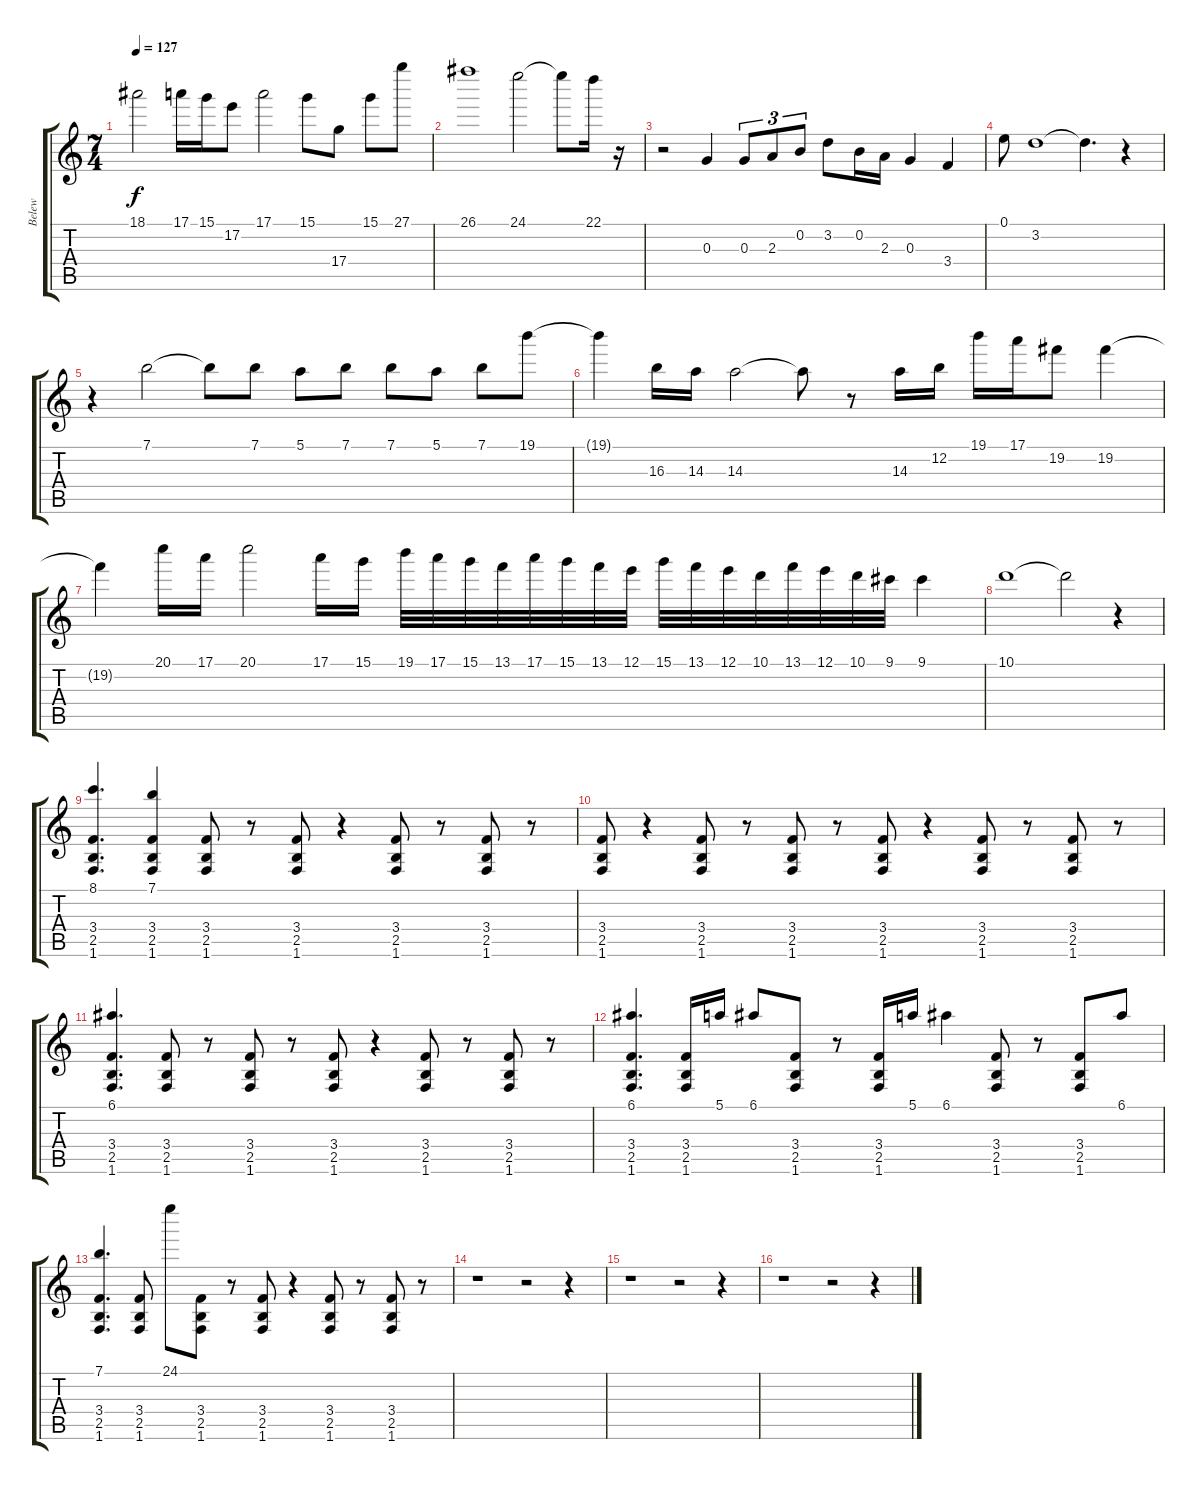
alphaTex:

\track ("Belew" "Belew") {instrument distortionguitar}
\staff {score tabs}
\tuning (E4 B3 G3 D3 A2 E2) {hide}
\ts (7 4)
\tempo 127
\clef g2
\ks c
18.1{t}.2{dy f} 17.1.16 15.1.16 17.2.8 17.1.2 15.1.8 17.4.8 15.1.8 27.1.8 |
26.1.1 24.1.2 24.1{t}.8 22.1.16 r.16 |
r.2 0.3.4 0.3.8{tu (3 2)} 2.3.8{tu (3 2)} 0.2.8{tu (3 2)} 3.2.8 0.2.16 2.3.16 0.3.4 3.4.4 |
0.1.8 3.2.1 3.2{t}.4{d} r.4 |
r.4 7.1.2 7.1{t}.8 7.1.8 5.1.8 7.1.8 7.1.8 5.1.8 7.1.8 19.1.8 |
19.1{t}.4 16.3.16 14.3.16 14.3.2 14.3{t}.8 r.8 14.3.16 12.2.16 19.1.16 17.1.16 19.2.8 19.2.4 |
19.2{t}.4 20.1.16 17.1.16 20.1.2 17.1.16 15.1.16 19.1.32 17.1.32 15.1.32 13.1.32 17.1.32 15.1.32 13.1.32 12.1.32 15.1.32 13.1.32 12.1.32 10.1.32 13.1.32 12.1.32 10.1.32 9.1.32 9.1.4 |
10.1.1 10.1{t}.2 r.4 |
(8.1 3.4 2.5 1.6).4{d} (7.1 3.4 2.5 1.6).4 (3.4 2.5 1.6).8 r.8 (3.4 2.5 1.6).8 r.4 (3.4 2.5 1.6).8 r.8 (3.4 2.5 1.6).8 r.8 |
(3.4 2.5 1.6).8 r.4 (3.4 2.5 1.6).8 r.8 (3.4 2.5 1.6).8 r.8 (3.4 2.5 1.6).8 r.4 (3.4 2.5 1.6).8 r.8 (3.4 2.5 1.6).8 r.8 |
(6.1 3.4 2.5 1.6).4{d} (3.4 2.5 1.6).8 r.8 (3.4 2.5 1.6).8 r.8 (3.4 2.5 1.6).8 r.4 (3.4 2.5 1.6).8 r.8 (3.4 2.5 1.6).8 r.8 |
(6.1 3.4 2.5 1.6).4{d} (3.4 2.5 1.6).16 5.1.16 6.1.8 (3.4 2.5 1.6).8 r.8 (3.4 2.5 1.6).16 5.1.16 6.1.4 (3.4 2.5 1.6).8 r.8 (3.4 2.5 1.6).8 6.1.8 |
(7.1 3.4 2.5 1.6).4{d} (3.4 2.5 1.6).8 24.1.8 (3.4 2.5 1.6).8 r.8 (3.4 2.5 1.6).8 r.4 (3.4 2.5 1.6).8 r.8 (3.4 2.5 1.6).8 r.8 |
r.1 r.2 r.4 |
r.1 r.2 r.4 |
r.1 r.2 r.4
